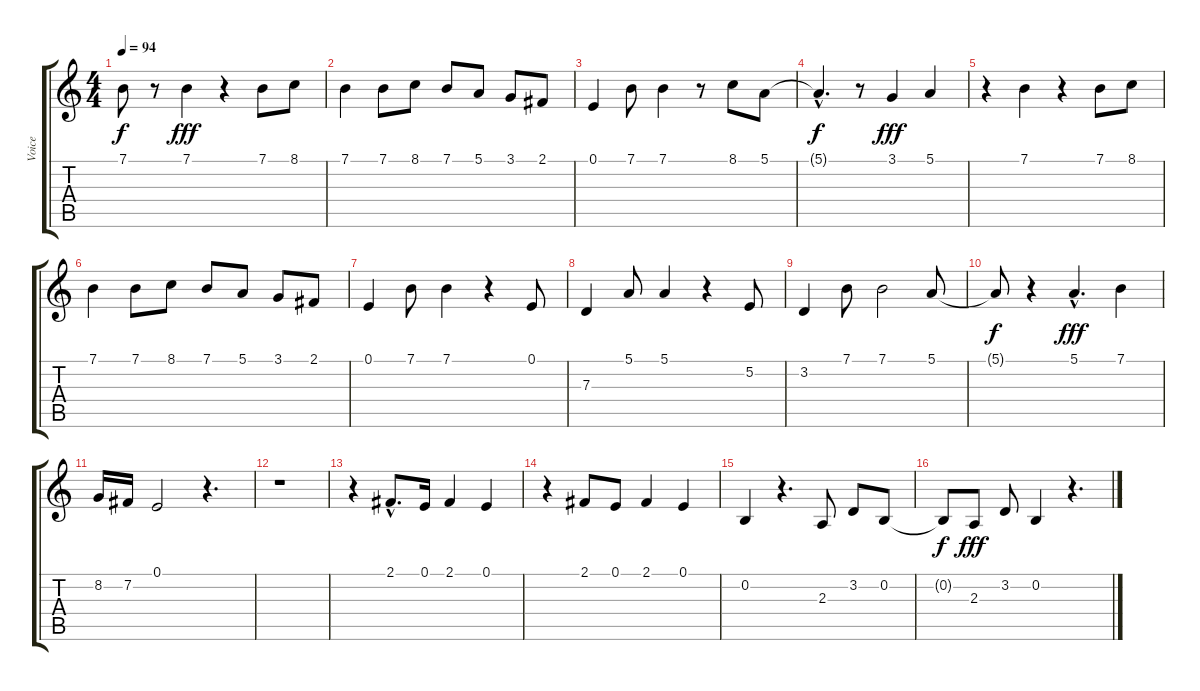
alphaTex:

\track ("Voice" "Voice") {instrument tenorsax}
\staff {score tabs}
\tuning (E4 B3 G3 D3 A2 E2) {hide}
\ts (4 4)
\tempo 94
\clef g2
\ks c
7.1{t}.8{dy f} r.8 7.1.4{dy fff} r.4 7.1.8 8.1.8 |
7.1.4 7.1.8 8.1.8 7.1.8 5.1.8 3.1.8 2.1.8 |
0.1.4 7.1.8 7.1.4 r.8 8.1.8 5.1.8 |
5.1{hac t}.4{d dy f} r.8 3.1.4{dy fff} 5.1.4 |
r.4 7.1.4 r.4 7.1.8 8.1.8 |
7.1.4 7.1.8 8.1.8 7.1.8 5.1.8 3.1.8 2.1.8 |
0.1.4 7.1.8 7.1.4 r.4 0.1.8 |
7.3.4 5.1.8 5.1.4 r.4 5.2.8 |
3.2.4 7.1.8 7.1.2 5.1.8 |
5.1{t}.8{dy f} r.4 5.1{hac}.4{d dy fff} 7.1.4 |
8.2.16 7.2.16 0.1.2 r.4{d} |
r.1 |
r.4 2.1{hac}.8{d} 0.1.16 2.1.4 0.1.4 |
r.4 2.1.8 0.1.8 2.1.4 0.1.4 |
0.2.4 r.4{d} 2.3.8 3.2.8 0.2.8 |
0.2{t}.8{dy f} 2.3.8{dy fff} 3.2.8 0.2.4 r.4{d}
